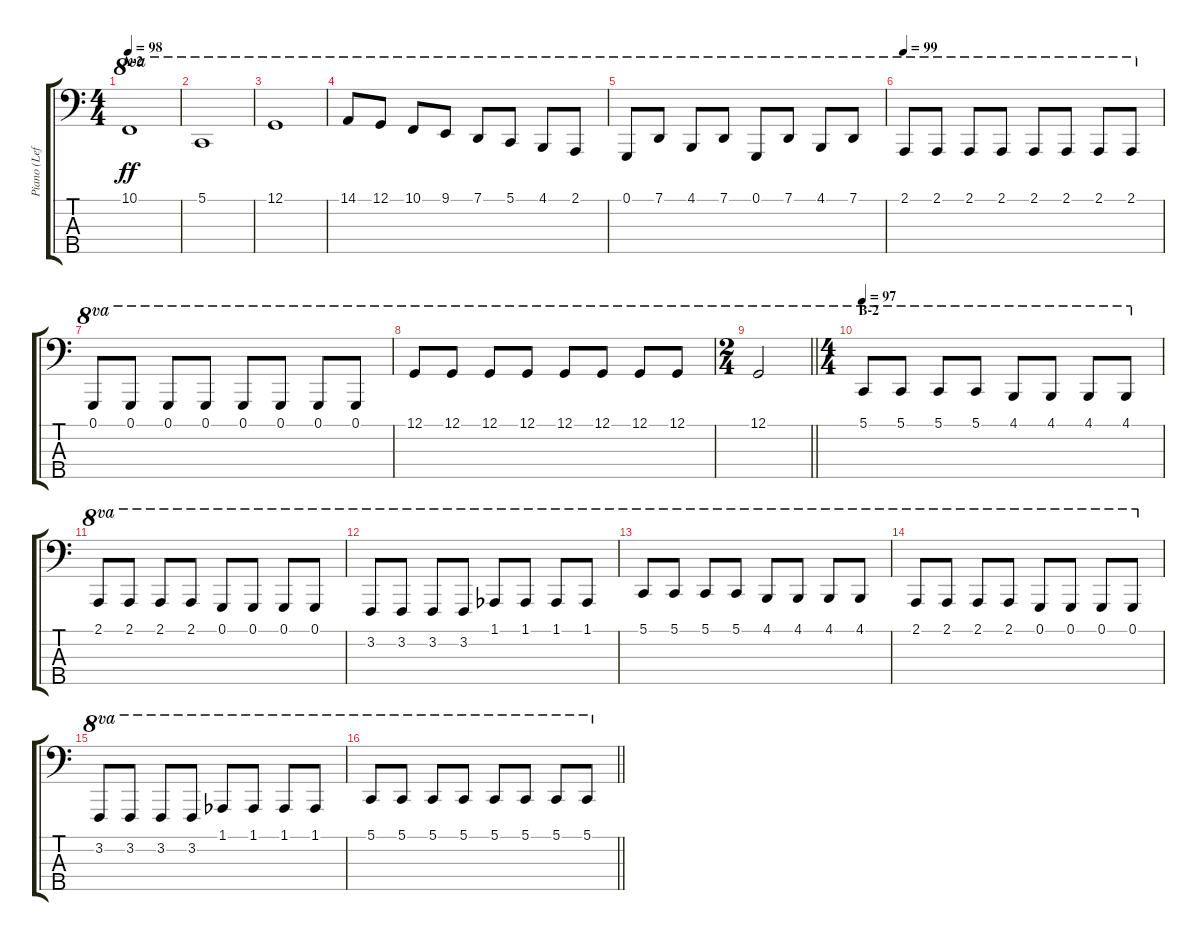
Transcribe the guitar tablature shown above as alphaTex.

\track ("Piano (Left Hand)" "Piano (Lef") {instrument acousticgrandpiano}
\staff {score tabs}
\tuning (G2 D2 A1 E1 B0) {hide}
\ts (4 4)
\section ("" "A-2")
\tempo 98
\clef f4
\ks c
10.1.1{ot 8va dy ff} |
5.1.1{ot 8va} |
12.1.1{ot 8va} |
14.1.8{ot 8va} 12.1.8{ot 8va} 10.1.8{ot 8va} 9.1.8{ot 8va} 7.1.8{ot 8va} 5.1.8{ot 8va} 4.1.8{ot 8va} 2.1.8{ot 8va} |
0.1.8{ot 8va} 7.1.8{ot 8va} 4.1.8{ot 8va} 7.1.8{ot 8va} 0.1.8{ot 8va} 7.1.8{ot 8va} 4.1.8{ot 8va} 7.1.8{ot 8va} |
\tempo 99
2.1.8{ot 8va} 2.1.8{ot 8va} 2.1.8{ot 8va} 2.1.8{ot 8va} 2.1.8{ot 8va} 2.1.8{ot 8va} 2.1.8{ot 8va} 2.1.8{ot 8va} |
0.1.8{ot 8va} 0.1.8{ot 8va} 0.1.8{ot 8va} 0.1.8{ot 8va} 0.1.8{ot 8va} 0.1.8{ot 8va} 0.1.8{ot 8va} 0.1.8{ot 8va} |
12.1.8{ot 8va} 12.1.8{ot 8va} 12.1.8{ot 8va} 12.1.8{ot 8va} 12.1.8{ot 8va} 12.1.8{ot 8va} 12.1.8{ot 8va} 12.1.8{ot 8va} |
\ts (2 4)
\barLineRight lightlight
12.1.2{ot 8va} |
\ts (4 4)
\section ("" "B-2")
\tempo 97
5.1.8{ot 8va} 5.1.8{ot 8va} 5.1.8{ot 8va} 5.1.8{ot 8va} 4.1.8{ot 8va} 4.1.8{ot 8va} 4.1.8{ot 8va} 4.1.8{ot 8va} |
2.1.8{ot 8va} 2.1.8{ot 8va} 2.1.8{ot 8va} 2.1.8{ot 8va} 0.1.8{ot 8va} 0.1.8{ot 8va} 0.1.8{ot 8va} 0.1.8{ot 8va} |
3.2.8{ot 8va} 3.2.8{ot 8va} 3.2.8{ot 8va} 3.2.8{ot 8va} 1.1{acc b}.8{ot 8va} 1.1{acc b}.8{ot 8va} 1.1{acc b}.8{ot 8va} 1.1{acc b}.8{ot 8va} |
5.1.8{ot 8va} 5.1.8{ot 8va} 5.1.8{ot 8va} 5.1.8{ot 8va} 4.1.8{ot 8va} 4.1.8{ot 8va} 4.1.8{ot 8va} 4.1.8{ot 8va} |
2.1.8{ot 8va} 2.1.8{ot 8va} 2.1.8{ot 8va} 2.1.8{ot 8va} 0.1.8{ot 8va} 0.1.8{ot 8va} 0.1.8{ot 8va} 0.1.8{ot 8va} |
3.2.8{ot 8va} 3.2.8{ot 8va} 3.2.8{ot 8va} 3.2.8{ot 8va} 1.1{acc b}.8{ot 8va} 1.1{acc b}.8{ot 8va} 1.1{acc b}.8{ot 8va} 1.1{acc b}.8{ot 8va} |
\barLineRight lightlight
5.1.8{ot 8va} 5.1.8{ot 8va} 5.1.8{ot 8va} 5.1.8{ot 8va} 5.1.8{ot 8va} 5.1.8{ot 8va} 5.1.8{ot 8va} 5.1.8{ot 8va}
